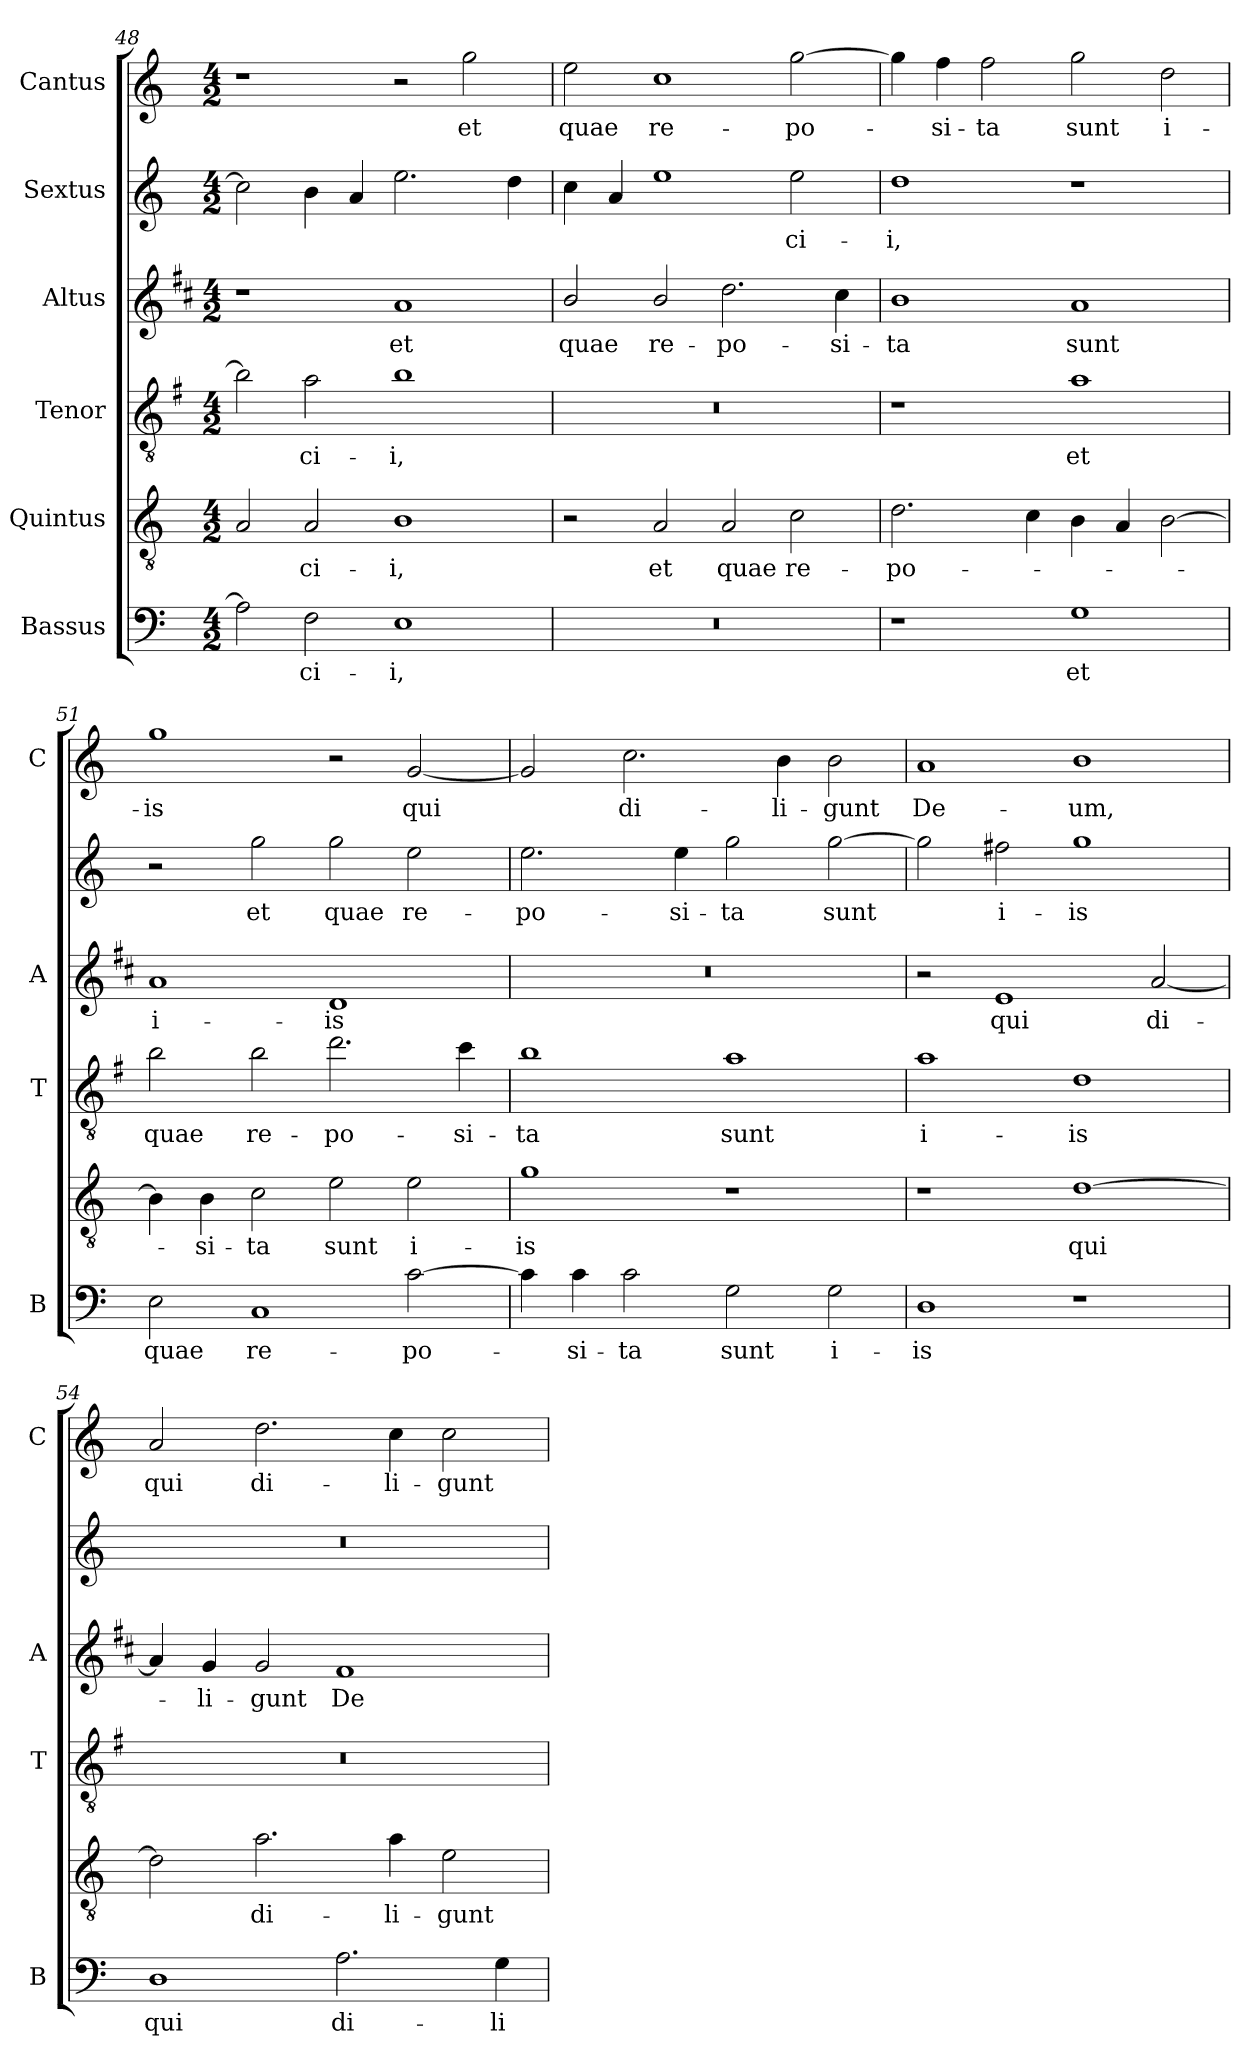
**kern	**text	**kern	**text	**kern	**text	**kern	**text	**kern	**text	**kern	**text
*part6	*part6	*part5	*part5	*part4	*part4	*part3	*part3	*part2	*part2	*part1	*part1
*staff6	*staff6	*staff5	*staff5	*staff4	*staff4	*staff3	*staff3	*staff2	*staff2	*staff1	*staff1
*I"Bassus	*	*I"Quintus	*	*I"Tenor	*	*I"Altus	*	*I"Sextus	*	*I"Cantus	*
*I'B	*	*	*	*I'T	*	*I'A	*	*	*	*I'C	*
!!LO:LB:g=z
*clefF4	*	*clefGv2	*	*clefGv2	*	*clefG2	*	*clefG2	*	*clefG2	*
*	*	*	*	*ITrd4c7	*	*ITrd1c2	*	*	*	*	*
*k[]	*	*k[]	*	*k[]	*	*k[]	*	*k[]	*	*k[]	*
*C:	*	*C:	*	*C:	*	*C:	*	*C:	*	*C:	*
*M4/2	*	*M4/2	*	*M4/2	*	*M4/2	*	*M4/2	*	*M4/2	*
=48	=48	=48	=48	=48	=48	=48	=48	=48	=48	=48	=48
2A\]	.	2A/	.	2e\]	.	1r	.	2cc\]	.	1r	.
!	!LO:LY:b	!	!LO:LY:b	!	!LO:LY:b	!	!	!	!	!	!
2F\	-ci-	2A/	-ci-	2d\	-ci-	.	.	4b\	.	.	.
.	.	.	.	.	.	.	.	4a/	.	.	.
!	!LO:LY:b	!	!LO:LY:b	!	!LO:LY:b	!	!LO:LY:b	!	!	!	!
1E	-i,	1B	-i,	1e	-i,	1g	et	2.ee\	.	2r	.
!	!	!	!	!	!	!	!	!	!	!	!LO:LY:b
.	.	.	.	.	.	.	.	.	.	2gg\	et
.	.	.	.	.	.	.	.	4dd\	.	.	.
=49	=49	=49	=49	=49	=49	=49	=49	=49	=49	=49	=49
!	!	!	!	!	!	!	!LO:LY:b	!	!	!	!LO:LY:b
0r	.	2r	.	0r	.	2a/	quae	4cc\	.	2ee\	quae
.	.	.	.	.	.	.	.	4a/	.	.	.
!	!	!	!LO:LY:b	!	!	!	!LO:LY:b	!	!	!	!LO:LY:b
.	.	2A/	et	.	.	2a/	re-	1ee	.	1cc	re-
!	!	!	!LO:LY:b	!	!	!	!LO:LY:b	!	!	!	!
.	.	2A/	quae	.	.	2.cc\	-po-	.	.	.	.
!	!	!	!LO:LY:b	!	!	!	!	!	!LO:LY:b	!	!LO:LY:b
.	.	2c\	re-	.	.	.	.	2ee\	-ci-	[2gg\	-po-
!	!	!	!	!	!	!	!LO:LY:b	!	!	!	!
.	.	.	.	.	.	4b\	-si-	.	.	.	.
=50	=50	=50	=50	=50	=50	=50	=50	=50	=50	=50	=50
!	!	!	!LO:LY:b	!	!	!	!LO:LY:b	!	!LO:LY:b	!	!
1r	.	2.d\	-po-	1r	.	1a	-ta	1dd	-i,	4gg\]	.
!	!	!	!	!	!	!	!	!	!	!	!LO:LY:b
.	.	.	.	.	.	.	.	.	.	4ff\	-si-
!	!	!	!	!	!	!	!	!	!	!	!LO:LY:b
.	.	.	.	.	.	.	.	.	.	2ff\	-ta
.	.	4c\	.	.	.	.	.	.	.	.	.
!	!LO:LY:b	!	!	!	!LO:LY:b	!	!LO:LY:b	!	!	!	!LO:LY:b
1G	et	4B\	.	1d	et	1g	sunt	1r	.	2gg\	sunt
.	.	4A/	.	.	.	.	.	.	.	.	.
!	!	!	!	!	!	!	!	!	!	!	!LO:LY:b
.	.	[2B\	.	.	.	.	.	.	.	2dd\	i-
=51	=51	=51	=51	=51	=51	=51	=51	=51	=51	=51	=51
!	!LO:LY:b	!	!	!	!LO:LY:b	!	!LO:LY:b	!	!	!	!LO:LY:b
2E\	quae	4B\]	.	2e\	quae	1g	i-	2r	.	1gg	-is
!	!	!	!LO:LY:b	!	!	!	!	!	!	!	!
.	.	4B\	-si-	.	.	.	.	.	.	.	.
!	!LO:LY:b	!	!LO:LY:b	!	!LO:LY:b	!	!	!	!LO:LY:b	!	!
1C	re-	2c\	-ta	2e\	re-	.	.	2gg\	et	.	.
!	!	!	!LO:LY:b	!	!LO:LY:b	!	!LO:LY:b	!	!LO:LY:b	!	!
.	.	2e\	sunt	2.g\	-po-	1c	-is	2gg\	quae	2r	.
!	!LO:LY:b	!	!LO:LY:b	!	!	!	!	!	!LO:LY:b	!	!LO:LY:b
[2c\	-po-	2e\	i-	.	.	.	.	2ee\	re-	[2g/	qui
!	!	!	!	!	!LO:LY:b	!	!	!	!	!	!
.	.	.	.	4f\	-si-	.	.	.	.	.	.
=52	=52	=52	=52	=52	=52	=52	=52	=52	=52	=52	=52
!	!	!	!LO:LY:b	!	!LO:LY:b	!	!	!	!LO:LY:b	!	!
4c\]	.	1g	-is	1e	-ta	0r	.	2.ee\	-po-	2g/]	.
!	!LO:LY:b	!	!	!	!	!	!	!	!	!	!
4c\	-si-	.	.	.	.	.	.	.	.	.	.
!	!LO:LY:b	!	!	!	!	!	!	!	!	!	!LO:LY:b
2c\	-ta	.	.	.	.	.	.	.	.	2.cc\	di-
!	!	!	!	!	!	!	!	!	!LO:LY:b	!	!
.	.	.	.	.	.	.	.	4ee\	-si-	.	.
!	!LO:LY:b	!	!	!	!LO:LY:b	!	!	!	!LO:LY:b	!	!
2G\	sunt	1r	.	1d	sunt	.	.	2gg\	-ta	.	.
!	!	!	!	!	!	!	!	!	!	!	!LO:LY:b
.	.	.	.	.	.	.	.	.	.	4b\	-li-
!	!LO:LY:b	!	!	!	!	!	!	!	!LO:LY:b	!	!LO:LY:b
2G\	i-	.	.	.	.	.	.	[2gg\	sunt	2b\	-gunt
=53	=53	=53	=53	=53	=53	=53	=53	=53	=53	=53	=53
!	!LO:LY:b	!	!	!	!LO:LY:b	!	!	!	!	!	!LO:LY:b
1D	-is	1r	.	1d	i-	2r	.	2gg\]	.	1a	De-
!	!	!	!	!	!	!	!LO:LY:b	!	!LO:LY:b	!	!
.	.	.	.	.	.	1d	qui	2ff#X\	i-	.	.
!	!	!	!LO:LY:b	!	!LO:LY:b	!	!	!	!LO:LY:b	!	!LO:LY:b
1r	.	[1d	qui	1G	-is	.	.	1gg	-is	1b	-um,
!	!	!	!	!	!	!	!LO:LY:b	!	!	!	!
.	.	.	.	.	.	[2g/	di-	.	.	.	.
!!LO:PB:g=z
=54	=54	=54	=54	=54	=54	=54	=54	=54	=54	=54	=54
!	!LO:LY:b	!	!	!	!	!	!	!	!	!	!LO:LY:b
1D	qui	2d\]	.	0r	.	4g/]	.	0r	.	2a/	qui
!	!	!	!	!	!	!	!LO:LY:b	!	!	!	!
.	.	.	.	.	.	4f/	-li-	.	.	.	.
!	!	!	!LO:LY:b	!	!	!	!LO:LY:b	!	!	!	!LO:LY:b
.	.	2.a\	di-	.	.	2f/	-gunt	.	.	2.dd\	di-
!	!LO:LY:b	!	!	!	!	!	!LO:LY:b	!	!	!	!
2.A\	di-	.	.	.	.	1e	De-	.	.	.	.
!	!	!	!LO:LY:b	!	!	!	!	!	!	!	!LO:LY:b
.	.	4a\	-li-	.	.	.	.	.	.	4cc\	-li-
!	!	!	!LO:LY:b	!	!	!	!	!	!	!	!LO:LY:b
.	.	2e\	-gunt	.	.	.	.	.	.	2cc\	-gunt
!	!LO:LY:b	!	!	!	!	!	!	!	!	!	!
4G\	-li-	.	.	.	.	.	.	.	.	.	.
=	=	=	=	=	=	=	=	=	=	=	=
*-	*-	*-	*-	*-	*-	*-	*-	*-	*-	*-	*-
